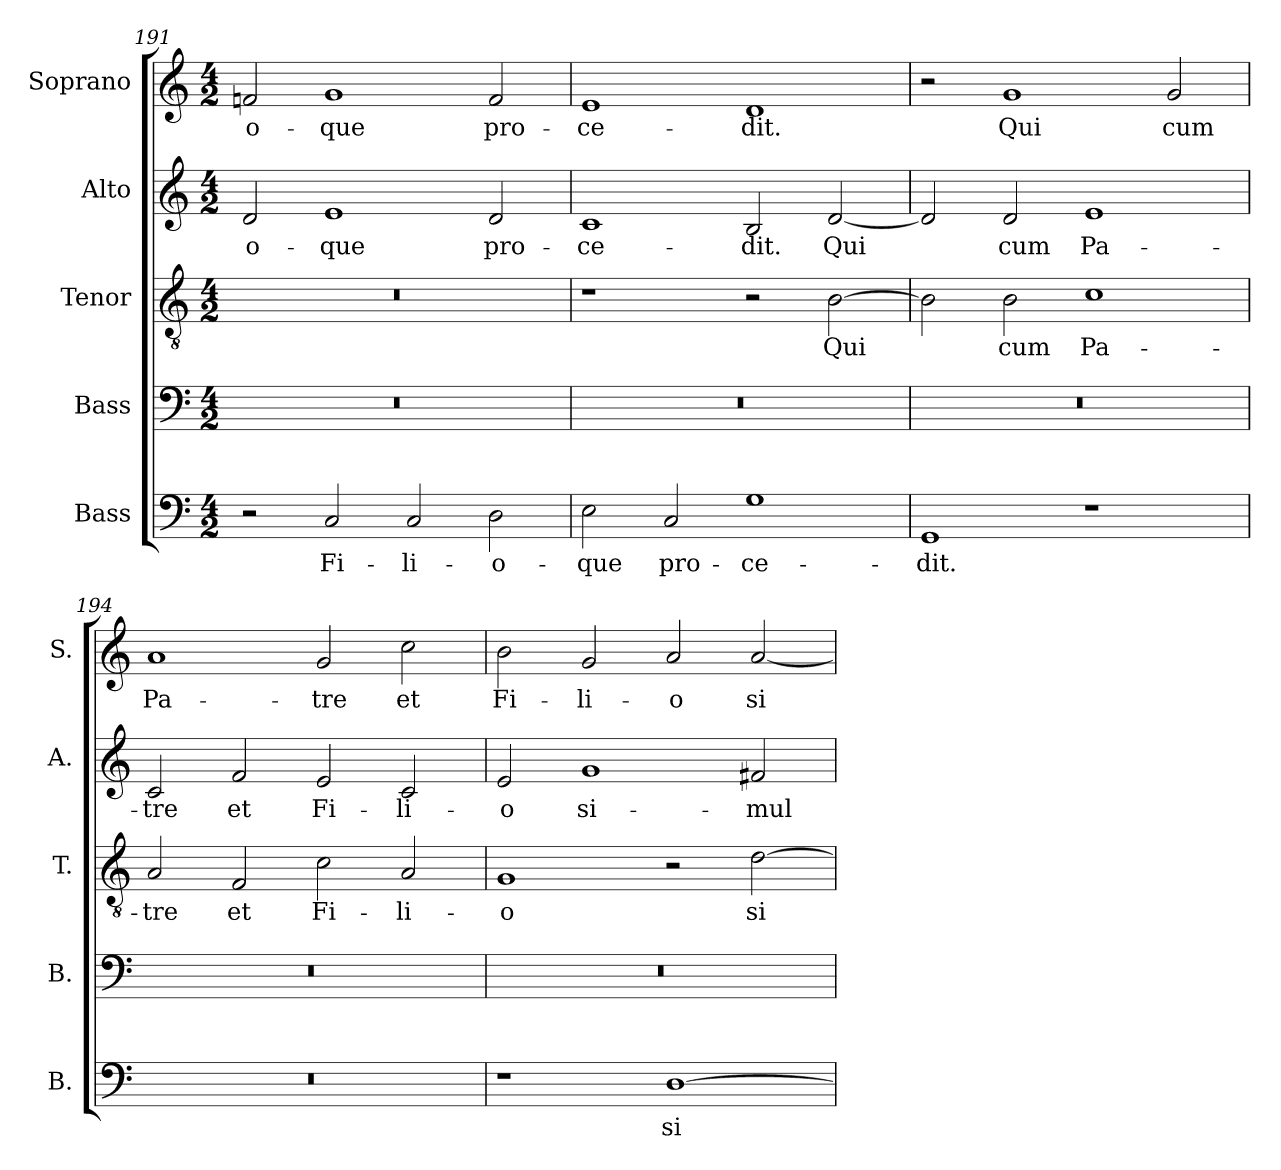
**kern	**text	**kern	**kern	**text	**kern	**text	**kern	**text
*part5	*part5	*part4	*part3	*part3	*part2	*part2	*part1	*part1
*staff5	*staff5	*staff4	*staff3	*staff3	*staff2	*staff2	*staff1	*staff1
*I"Bass	*	*I"Bass	*I"Tenor	*	*I"Alto	*	*I"Soprano	*
*I'B.	*	*I'B.	*I'T.	*	*I'A.	*	*I'S.	*
!!LO:LB:g=z
*clefF4	*	*clefF4	*clefGv2	*	*clefG2	*	*clefG2	*
*	*	*	*ITrd7c12	*	*	*	*	*
*k[]	*	*k[]	*k[]	*	*k[]	*	*k[]	*
*C:	*	*C:	*C:	*	*C:	*	*C:	*
*M4/2	*	*M4/2	*M4/2	*	*M4/2	*	*M4/2	*
=191	=191	=191	=191	=191	=191	=191	=191	=191
!	!	!LO:N:vis=1	!LO:N:vis=1	!	!	!	!	!
!	!	!	!	!	!	!LO:LY:b:color=#000000	!	!
!	!	!	!	!	!	!	!	!LO:LY:b:color=#000000
2r	.	0r	0r	.	2di/	-o-	2fni/	-o-
!	!LO:LY:b:color=#000000	!	!	!	!	!	!	!
!	!	!	!	!	!	!LO:LY:b:color=#000000	!	!
!	!	!	!	!	!	!	!	!LO:LY:b:color=#000000
2Ci/	Fi-	.	.	.	1ei	-que	1gi	-que
!	!LO:LY:b:color=#000000	!	!	!	!	!	!	!
2Ci/	-li-	.	.	.	.	.	.	.
!	!LO:LY:b:color=#000000	!	!	!	!	!	!	!
!	!	!	!	!	!	!LO:LY:b:color=#000000	!	!
!	!	!	!	!	!	!	!	!LO:LY:b:color=#000000
2Di\	-o-	.	.	.	2di/	pro-	2fi/	pro-
=192	=192	=192	=192	=192	=192	=192	=192	=192
!	!LO:LY:b:color=#000000	!LO:N:vis=1	!	!	!	!	!	!
!	!	!	!	!	!	!LO:LY:b:color=#000000	!	!
!	!	!	!	!	!	!	!	!LO:LY:b:color=#000000
2Ei\	-que	0r	1r	.	1ci	-ce-	1ei	-ce-
!	!LO:LY:b:color=#000000	!	!	!	!	!	!	!
2Ci/	pro-	.	.	.	.	.	.	.
!	!LO:LY:b:color=#000000	!	!	!	!	!	!	!
!	!	!	!	!	!	!LO:LY:b:color=#000000	!	!
!	!	!	!	!	!	!	!	!LO:LY:b:color=#000000
1Gi	-ce-	.	2r	.	2Bi/	-dit.	1di	-dit.
!	!	!	!	!LO:LY:b:color=#000000	!	!	!	!
!	!	!	!	!	!	!LO:LY:b:color=#000000	!	!
.	.	.	[2BBi\	Qui	[2di/	Qui	.	.
=193	=193	=193	=193	=193	=193	=193	=193	=193
!	!LO:LY:b:color=#000000	!LO:N:vis=1	!	!	!	!	!	!
1GGi	-dit.	0r	2BBi\]	.	2di/]	.	2r	.
!	!	!	!	!LO:LY:b:color=#000000	!	!	!	!
!	!	!	!	!	!	!LO:LY:b:color=#000000	!	!
!	!	!	!	!	!	!	!	!LO:LY:b:color=#000000
.	.	.	2BBi\	cum	2di/	cum	1gi	Qui
!	!	!	!	!LO:LY:b:color=#000000	!	!	!	!
!	!	!	!	!	!	!LO:LY:b:color=#000000	!	!
1r	.	.	1Ci	Pa-	1ei	Pa-	.	.
!	!	!	!	!	!	!	!	!LO:LY:b:color=#000000
.	.	.	.	.	.	.	2gi/	cum
=194	=194	=194	=194	=194	=194	=194	=194	=194
!LO:N:vis=1	!	!LO:N:vis=1	!	!	!	!	!	!
!	!	!	!	!LO:LY:b:color=#000000	!	!	!	!
!	!	!	!	!	!	!LO:LY:b:color=#000000	!	!
!	!	!	!	!	!	!	!	!LO:LY:b:color=#000000
0r	.	0r	2AAi/	-tre	2ci/	-tre	1ai	Pa-
!	!	!	!	!LO:LY:b:color=#000000	!	!	!	!
!	!	!	!	!	!	!LO:LY:b:color=#000000	!	!
.	.	.	2FFi/	et	2fi/	et	.	.
!	!	!	!	!LO:LY:b:color=#000000	!	!	!	!
!	!	!	!	!	!	!LO:LY:b:color=#000000	!	!
!	!	!	!	!	!	!	!	!LO:LY:b:color=#000000
.	.	.	2Ci\	Fi-	2ei/	Fi-	2gi/	-tre
!	!	!	!	!LO:LY:b:color=#000000	!	!	!	!
!	!	!	!	!	!	!LO:LY:b:color=#000000	!	!
!	!	!	!	!	!	!	!	!LO:LY:b:color=#000000
.	.	.	2AAi/	-li-	2ci/	-li-	2cci\	et
=195	=195	=195	=195	=195	=195	=195	=195	=195
!	!	!LO:N:vis=1	!	!	!	!	!	!
!	!	!	!	!LO:LY:b:color=#000000	!	!	!	!
!	!	!	!	!	!	!LO:LY:b:color=#000000	!	!
!	!	!	!	!	!	!	!	!LO:LY:b:color=#000000
1r	.	0r	1GGi	-o	2ei/	-o	2bi\	Fi-
!	!	!	!	!	!	!LO:LY:b:color=#000000	!	!
!	!	!	!	!	!	!	!	!LO:LY:b:color=#000000
.	.	.	.	.	1gi	si-	2gi/	-li-
!	!LO:LY:b:color=#000000	!	!	!	!	!	!	!
!	!	!	!	!	!	!	!	!LO:LY:b:color=#000000
[1Di	si-	.	2r	.	.	.	2ai/	-o
!	!	!	!	!LO:LY:b:color=#000000	!	!	!	!
!	!	!	!	!	!	!LO:LY:b:color=#000000	!	!
!	!	!	!	!	!	!	!	!LO:LY:b:color=#000000
.	.	.	[2Di\	si-	2f#Xi/	-mul	[2ai/	si-
=	=	=	=	=	=	=	=	=
*-	*-	*-	*-	*-	*-	*-	*-	*-
